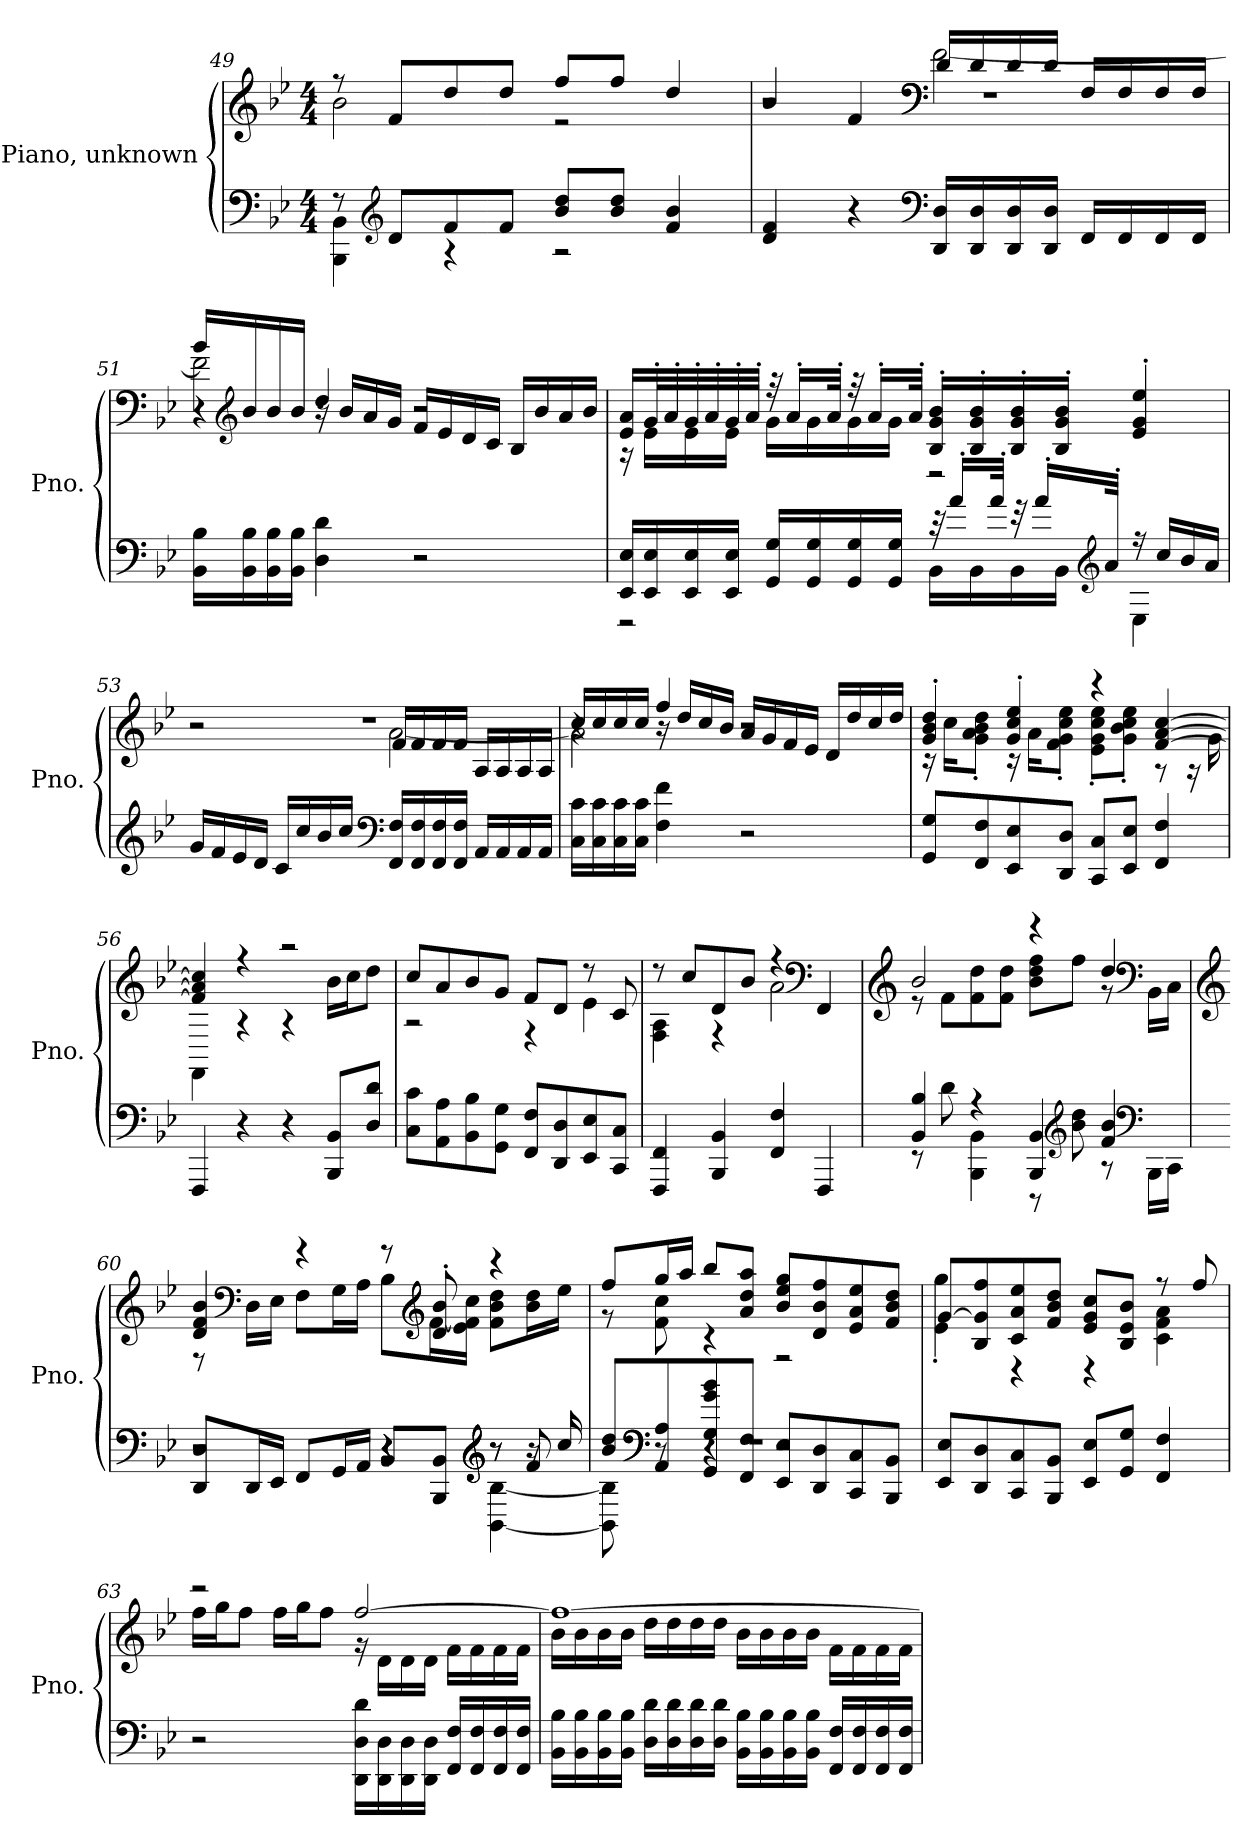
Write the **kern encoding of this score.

**kern	**kern
*part1	*part1
*staff2	*staff1
*I"Piano, unknown	*
*I'Pno.	*
!!LO:LB:g=z
*clefF4	*clefG2
*k[b-e-]	*k[b-e-]
*M4/4	*M4/4
=49	=49
*^	*^
8r	4BBB-\ 4BB-\	8r	2b-\
*clefG2	*	*	*
8d/L	.	8f/L	.
8f/	4r	8dd/	.
8f/J	.	8dd/J	.
8b-/ 8dd/L	2r	8ff/L	2r
8b-/ 8dd/J	.	8ff/J	.
4f/ 4b-/	.	4dd/	.
*v	*v	*	*
=50	=50	=50
*	*	*^
4d/ 4f/	1r	2r	4b-/
4r	.	.	4f/
*clefF4	*clefF4	*	*
16DD/ 16D/LL	.	[2f\	16d/LL
16DD/ 16D/	.	.	16d/
16DD/ 16D/	.	.	16d/
16DD/ 16D/JJ	.	.	16d/JJ
16FF/LL	.	.	16F/LL
16FF/	.	.	16F/
16FF/	.	.	16F/
16FF/JJ	.	.	16F/JJ
=51	=51	=51	=51
16BB-\ 16B-\LL	4r	2f\]	16b-/LL
*	*clefG2	*	*
16BB-\ 16B-\	.	.	16b-/
16BB-\ 16B-\	.	.	16b-/
16BB-\ 16B-\JJ	.	.	16b-/JJ
4D\ 4d\	4dd/	.	16r
.	.	.	16b-/LL
.	.	.	16a/
.	.	.	16g/JJ
2r	2r	2r	16f/LL
.	.	.	16e-/
.	.	.	16d/
.	.	.	16c/JJ
.	.	.	16B-/LL
.	.	.	16b-/
.	.	.	16a/
.	.	.	16b-/JJ
*	*	*v	*v
!!LO:LB:g=z
=52	=52	=52
*^	*	*
16EE-/ 16E-/LL	2r	16e-/ 16a/LL	16r
16EE-/ 16E-/	.	32g'/L	16e-\LL
.	.	32a'/	.
16EE-/ 16E-/	.	32g'/	16e-\
.	.	32a'/	.
16EE-/ 16E-/JJ	.	32g'/	16e-\JJ
.	.	32a'/JJJ	.
16GG/ 16G/LL	.	32r	16g\LL
.	.	16a'/LL	.
16GG/ 16G/	.	.	16g\
.	.	32a'/JJk	.
16GG/ 16G/	.	32r	16g\
.	.	16a'/LL	.
16GG/ 16G/JJ	.	.	16g\JJ
.	.	32a'/JJk	.
32r	16BB-\LL	16B-/' 16g/' 16b-/'LL	2r
16a'/LL	.	.	.
.	16BB-\	16B-/' 16g/' 16b-/'	.
32a'/JJk	.	.	.
32r	16BB-\	16B-/' 16g/' 16b-/'	.
16a'/LL	.	.	.
.	16BB-\JJ	16B-/' 16g/' 16b-/'JJ	.
*clefG2	*	*	*
32a'/JJk	.	.	.
16r	4E-\	4e-/' 4g/' 4ee-/'	.
16cc/LL	.	.	.
16b-/	.	.	.
16a/JJ	.	.	.
*v	*v	*	*
!!LO:LB:g=z
=53	=53	=53
*	*	*^
16g/LL	1r	2r	2r
16f/	.	.	.
16e-/	.	.	.
16d/JJ	.	.	.
16c/LL	.	.	.
16cc/	.	.	.
16b-/	.	.	.
16cc/JJ	.	.	.
*clefF4	*	*	*
16FF/ 16F/LL	.	[2a\	16f/LL
16FF/ 16F/	.	.	16f/
16FF/ 16F/	.	.	16f/
16FF/ 16F/JJ	.	.	16f/JJ
16AA/LL	.	.	16A/LL
16AA/	.	.	16A/
16AA/	.	.	16A/
16AA/JJ	.	.	16A/JJ
=54	=54	=54	=54
16C\ 16c\LL	4r	2a\]	16cc/LL
16C\ 16c\	.	.	16cc/
16C\ 16c\	.	.	16cc/
16C\ 16c\JJ	.	.	16cc/JJ
4F\ 4f\	4ff/	.	16r
.	.	.	16dd/LL
.	.	.	16cc/
.	.	.	16b-/JJ
2r	2r	2r	16a/LL
.	.	.	16g/
.	.	.	16f/
.	.	.	16e-/JJ
.	.	.	16d/LL
.	.	.	16dd/
.	.	.	16cc/
.	.	.	16dd/JJ
*	*	*v	*v
!!LO:LB:g=z
=55	=55	=55
8GG/ 8G/L	4g/' 4b-/' 4dd/'	16r
.	.	16cc\KL
8FF/ 8F/	.	8g\' 8a\' 8b-\' 8dd\'J
8EE-/ 8E-/	4g/' 4cc/' 4ee-/'	16r
.	.	16a\KL
8DD/ 8D/J	.	8f\' 8g\' 8cc\' 8ee-\'J
8CC/ 8C/L	4r	8e-\' 8g\' 8cc\' 8ee-\'L
8EE-/ 8E-/J	.	8g\' 8b-\' 8cc\' 8ee-\'J
4FF/ 4F/	[4f/ [4a/ [4cc/	8r
.	.	16r
.	.	16g\
=56	=56	=56
4FFF/	4f/] 4a/] 4cc/]	4FF\
4r	4r	4r
4r	2r	4r
8BBB-/ 8BB-/L	.	16b-\LL
.	.	16cc\J
8D/ 8d/J	.	8dd\J
=57	=57	=57
8C\ 8c\L	8cc/L	2r
8AA\ 8A\	8a/	.
8BB-\ 8B-\	8b-/	.
8GG\ 8G\J	8g/J	.
8FF/ 8F/L	8f/L	4r
8DD/ 8D/	8d/J	.
8EE-/ 8E-/	8r	4e-\
8CC/ 8C/J	8c/	.
=58	=58	=58
4FFF/ 4FF/	8r	4F\ 4A\
.	8cc/L	.
4BBB-/ 4BB-/	8d/	4r
.	8b-/J	.
4FF/ 4F/	4r	2a\
*	*clefF4	*
4FFF/	4FF/	.
!!LO:LB:g=z	!!
=59	=59	=59
*	*clefG2	*
*^	*	*
4BB-/ 4B-/	8r	2b-/	8r
.	8d\	.	8f\L
4r	4BBB-\ 4BB-\	.	8f\ 8dd\
.	.	.	8f\ 8dd\J
4BBB-/ 4BB-/	8r	4r	8b-\ 8dd\ 8ff\L
*clefG2	*	*	*
.	8b-\ 8dd\	.	8ff\J
4f/ 4b-/	8r	4dd/	8r
*clefF4	*	*clefF4	*
.	16BBB-\LL	.	16BB-\LL
.	16CC\JJ	.	16C\JJ
*v	*v	*	*
=60	=60	=60
*	*clefG2	*
*^	*	*
*	*^	*	*
2r	2r	8DD/ 8D/L	4d/ 4f/ 4b-/	8r
*	*	*	*clefF4	*
.	.	16DD/L	.	16D\LL
.	.	16EE-/JJ	.	16E-\JJ
.	.	8FF/L	4r	8F\L
.	.	16GG/L	.	16G\L
.	.	16AA/JJ	.	16A\JJ
4r	4r	8BB-/L	8r	8B-\L
*	*	*	*clefG2	*
.	.	8BBB-/ 8BB-/J	8d/' 8b-/'	[16f\L
.	.	.	.	16e-\ 16f\] 16cc\JJ
*clefG2	*	*	*	*
8r	[4BB-\ [4B-\	8r	4r	8f\ 8b-\ 8dd\L
8f/	.	16r	.	16b-\ 16dd\L
.	.	16cc/	.	16ee-\JJ
!!LO:PB:g=z	!!
=61	=61	=61	=61	=61
1r	8BB-\] 8B-\]	8b-/ 8dd/L	8ff/L	8r
*clefF4	*	*	*	*
.	8r	8AA/ 8A/	16gg/L	8f\ 8cc\
.	.	.	16aa/JJ	.
.	4r	8GG/ 8G/ 8g/ 8b-/	8bb-/L	4r
.	.	8FF/ 8F/J	8a/ 8dd/ 8aa/J	.
.	2r	8EE-/ 8E-/L	8b-/ 8ee-/ 8gg/L	2r
.	.	8DD/ 8D/	8d/ 8b-/ 8ff/	.
.	.	8CC/ 8C/	8e-/ 8a/ 8ee-/	.
.	.	8BBB-/ 8BB-/J	8f/ 8b-/ 8dd/J	.
*v	*v	*v	*	*
=62	=62	=62
8EE-/ 8E-/L	[8g/L	4e-\' 4gg\'
8DD/ 8D/	8B-/ 8g/] 8ff/	.
8CC/ 8C/	8c/ 8a/ 8ee-/	4r
8BBB-/ 8BB-/J	8f/ 8b-/ 8dd/J	.
8EE-/ 8E-/L	8e-/ 8g/ 8cc/L	4r
8GG/ 8G/J	8B-/ 8e-/ 8b-/J	.
4FF/ 4F/	8r	4c\ 4f\ 4a\
.	8ff/	.
=63	=63	=63
2r	2r	16ff\LL
.	.	16gg\J
.	.	8ff\J
.	.	16ff\LL
.	.	16gg\J
.	.	8ff\J
16DD\ 16D\ 16d\LL	[2ff/	16r
16DD\ 16D\	.	16d\LL
16DD\ 16D\	.	16d\
16DD\ 16D\JJ	.	16d\JJ
16FF/ 16F/LL	.	16f\LL
16FF/ 16F/	.	16f\
16FF/ 16F/	.	16f\
16FF/ 16F/JJ	.	16f\JJ
!!LO:LB:g=z	!!
=64	=64	=64
16BB-\ 16B-\LL	1ff_	16b-\LL
16BB-\ 16B-\	.	16b-\
16BB-\ 16B-\	.	16b-\
16BB-\ 16B-\JJ	.	16b-\JJ
16D\ 16d\LL	.	16dd\LL
16D\ 16d\	.	16dd\
16D\ 16d\	.	16dd\
16D\ 16d\JJ	.	16dd\JJ
16BB-\ 16B-\LL	.	16b-\LL
16BB-\ 16B-\	.	16b-\
16BB-\ 16B-\	.	16b-\
16BB-\ 16B-\JJ	.	16b-\JJ
16FF/ 16F/LL	.	16f\LL
16FF/ 16F/	.	16f\
16FF/ 16F/	.	16f\
16FF/ 16F/JJ	.	16f\JJ
*	*v	*v
=	=
*-	*-
